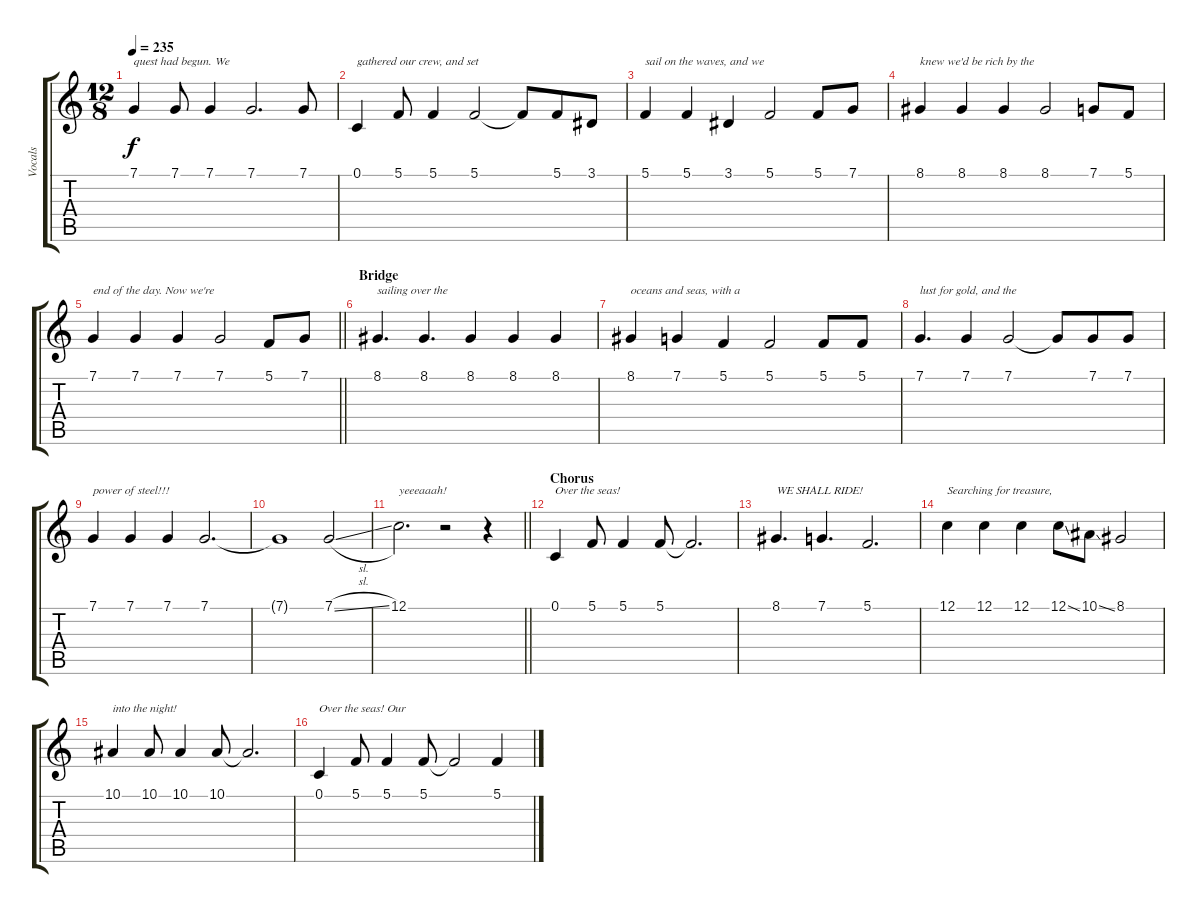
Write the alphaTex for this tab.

\track ("Vocals" "Vocals") {instrument lead6voice}
\staff {score tabs}
\tuning (C4 G3 Eb3 Bb2 F2 C2) {hide}
\ts (12 8)
\tempo 235
\clef g2
\ks c
7.1.4{txt "quest had begun. We" dy f} 7.1.8 7.1.4 7.1.2{d} 7.1.8 |
0.1.4{txt "gathered our crew, and set"} 5.1.8 5.1.4 5.1.2 5.1{t}.8 5.1.8 3.1.8 |
5.1.4{txt "sail on the waves, and we"} 5.1.4 3.1.4 5.1.2 5.1.8 7.1.8 |
8.1.4{txt "knew we'd be rich by the"} 8.1.4 8.1.4 8.1.2 7.1.8 5.1.8 |
\barLineRight lightlight
7.1.4{txt "end of the day. Now we're"} 7.1.4 7.1.4 7.1.2 5.1.8 7.1.8 |
\section ("" "Bridge")
8.1.4{d txt "sailing over the"} 8.1.4{d} 8.1.4 8.1.4 8.1.4 |
8.1.4{txt "oceans and seas, with a"} 7.1.4 5.1.4 5.1.2 5.1.8 5.1.8 |
7.1.4{d txt "lust for gold, and the"} 7.1.4 7.1.2 7.1{t}.8 7.1.8 7.1.8 |
7.1.4{txt "power of steel!!!"} 7.1.4 7.1.4 7.1.2{d} |
7.1{t}.1 7.1{sl}.2 |
\barLineRight lightlight
12.1.2{d txt "yeeeaaah!"} r.2 r.4 |
\section ("" "Chorus")
0.1.4{txt "Over the seas!"} 5.1.8 5.1.4 5.1.8 5.1{t}.2{d} |
8.1.4{d txt "WE SHALL RIDE!"} 7.1.4{d} 5.1.2{d} |
12.1.4{txt "Searching for treasure,"} 12.1.4 12.1.4 12.1{ss}.8 10.1{ss}.8 8.1.2 |
10.1.4{txt "into the night!"} 10.1.8 10.1.4 10.1.8 10.1{t}.2{d} |
0.1.4{txt "Over the seas! Our"} 5.1.8 5.1.4 5.1.8 5.1{t}.2 5.1.4
